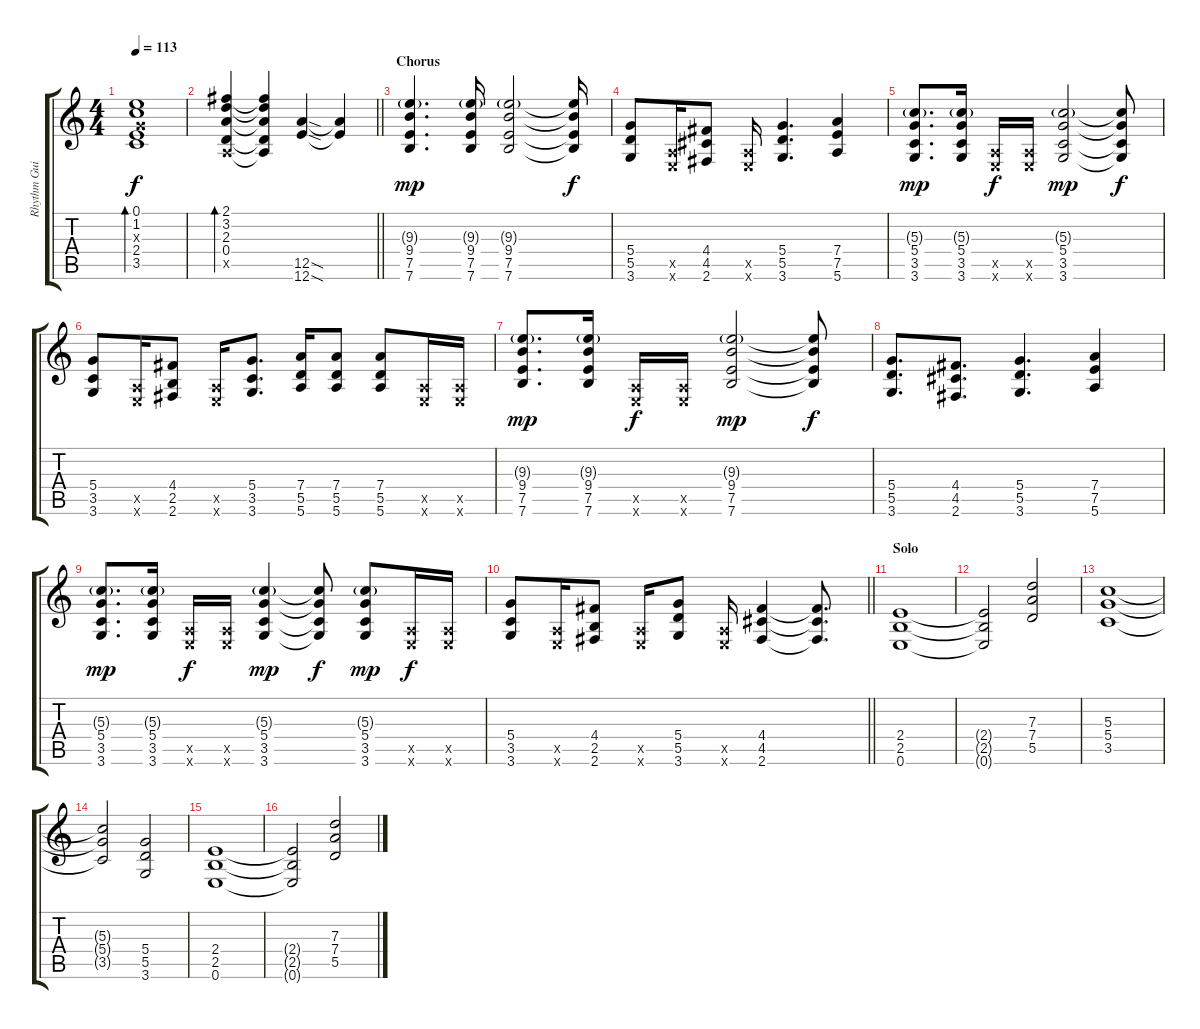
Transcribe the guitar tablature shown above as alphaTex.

\track ("Rhythm Guitar" "Rhythm Gui") {instrument electricguitarclean}
\staff {score tabs}
\tuning (E4 B3 G3 D3 A2 E2) {hide}
\ts (4 4)
\tempo 113
\clef g2
\ks c
(0.1 1.2 0.3{x} 2.4 3.5).1{bd 120 dy f} |
\barLineRight lightlight
(2.1 3.2 2.3 0.4 0.5{x}).4{bd 120} (2.1{t} 3.2{t} 2.3{t} 0.4{t} 0.5{t}).4 (12.5{sod} 12.6{sod}).4{volume 9 balance 8 instrument distortionguitar} (12.5{t} 12.6{t}).4 |
\section ("" "Chorus")
(9.3{g} 9.4 7.5 7.6).4{d dy mp volume 16 balance 16} (9.3{g} 9.4 7.5 7.6).16 (9.3{g} 9.4 7.5 7.6).2 (9.3{t} 9.4{t} 7.5{t} 7.6{t}).16{dy f} |
(5.4 5.5 3.6).8 (0.5{x} 0.6{x}).16 (4.4 4.5 2.6).8 (0.5{x} 0.6{x}).16 (5.4 5.5 3.6).4{d} (7.4 7.5 5.6).4 |
(5.3{g} 5.4 3.5 3.6).8{d dy mp} (5.3{g} 5.4 3.5 3.6).16 (0.5{x} 0.6{x}).16{dy f} (0.5{x} 0.6{x}).16 (5.3{g} 5.4 3.5 3.6).2{dy mp} (5.3{t} 5.4{t} 3.5{t} 3.6{t}).8{dy f} |
(5.4 3.5 3.6).8 (0.5{x} 0.6{x}).16 (4.4 2.5 2.6).8 (0.5{x} 0.6{x}).16 (5.4 3.5 3.6).8{d} (7.4 5.5 5.6).16 (7.4 5.5 5.6).8 (7.4 5.5 5.6).8 (0.5{x} 0.6{x}).16 (0.5{x} 0.6{x}).16 |
(9.3{g} 9.4 7.5 7.6).8{d dy mp} (9.3{g} 9.4 7.5 7.6).16 (0.5{x} 0.6{x}).16{dy f} (0.5{x} 0.6{x}).16 (9.3{g} 9.4 7.5 7.6).2{dy mp} (9.3{t} 9.4{t} 7.5{t} 7.6{t}).8{dy f} |
(5.4 5.5 3.6).8{d} (4.4 4.5 2.6).8{d} (5.4 5.5 3.6).4{d} (7.4 7.5 5.6).4 |
(5.3{g} 5.4 3.5 3.6).8{d dy mp} (5.3{g} 5.4 3.5 3.6).16 (0.5{x} 0.6{x}).16{dy f} (0.5{x} 0.6{x}).16 (5.3{g} 5.4 3.5 3.6).4{dy mp} (5.3{t} 5.4{t} 3.5{t} 3.6{t}).8{dy f} (5.3{g} 5.4 3.5 3.6).8{dy mp} (0.5{x} 0.6{x}).16{dy f} (0.5{x} 0.6{x}).16 |
\barLineRight lightlight
(5.4 3.5 3.6).8 (0.5{x} 0.6{x}).16 (4.4 2.5 2.6).8 (0.5{x} 0.6{x}).16 (5.4 5.5 3.6).8 (0.5{x} 0.6{x}).16 (4.4 4.5 2.6).4 (4.4{t} 4.5{t} 2.6{t}).8{d} |
\section ("" "Solo")
(2.4 2.5 0.6).1{volume 16 balance 8} |
(2.4{t} 2.5{t} 0.6{t}).2 (7.3 7.4 5.5).2 |
(5.3 5.4 3.5).1 |
(5.3{t} 5.4{t} 3.5{t}).2 (5.4 5.5 3.6).2 |
(2.4 2.5 0.6).1 |
(2.4{t} 2.5{t} 0.6{t}).2 (7.3 7.4 5.5).2
